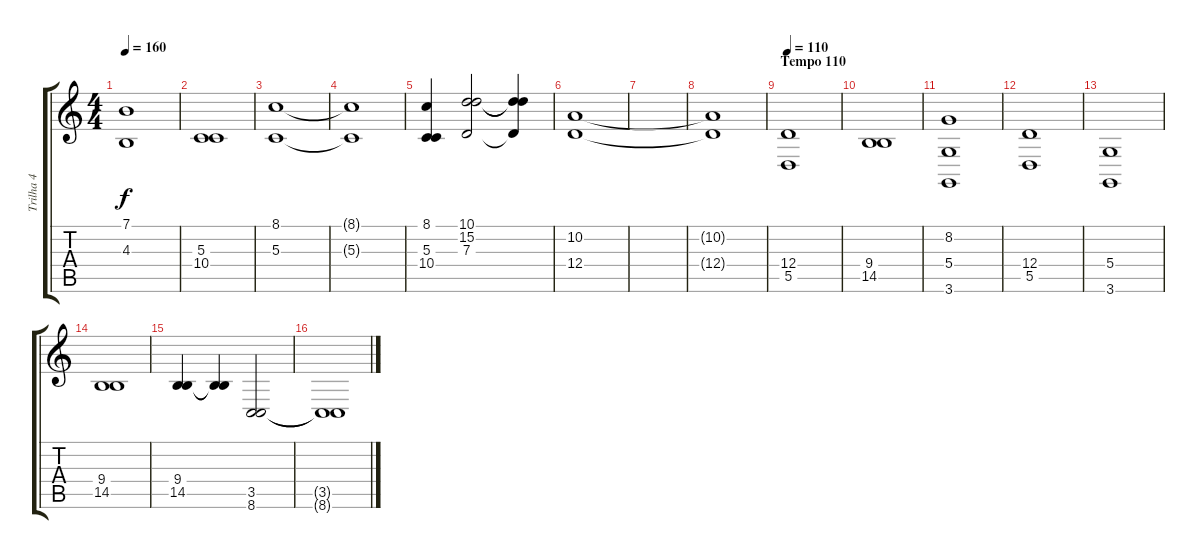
\track ("Trilha 4" "Trilha 4") {instrument stringensemble1}
\staff {score tabs}
\tuning (E4 B3 G3 D3 A2 E2) {hide}
\ts (4 4)
\tempo 160
\clef g2
\ks c
(7.1 4.3).1{dy f} |
(5.3 10.4).1 |
(8.1 5.3).1 |
(8.1{t} 5.3{t}).1 |
(8.1 5.3 10.4).4 (10.1 15.2 7.3).2 (10.1{t} 15.2{t} 7.3{t}).4 |
(10.2 12.4).1 |
|
(10.2{t} 12.4{t}).1 |
\section ("" "Tempo 110")
\tempo 110
(12.4 5.5).1 |
(9.4 14.5).1 |
(8.2 5.4 3.6).1 |
(12.4 5.5).1 |
(5.4 3.6).1 |
(9.4 14.5).1 |
(9.4 14.5).4 (9.4{t} 14.5{t}).4 (3.5 8.6).2 |
(3.5{t} 8.6{t}).1
